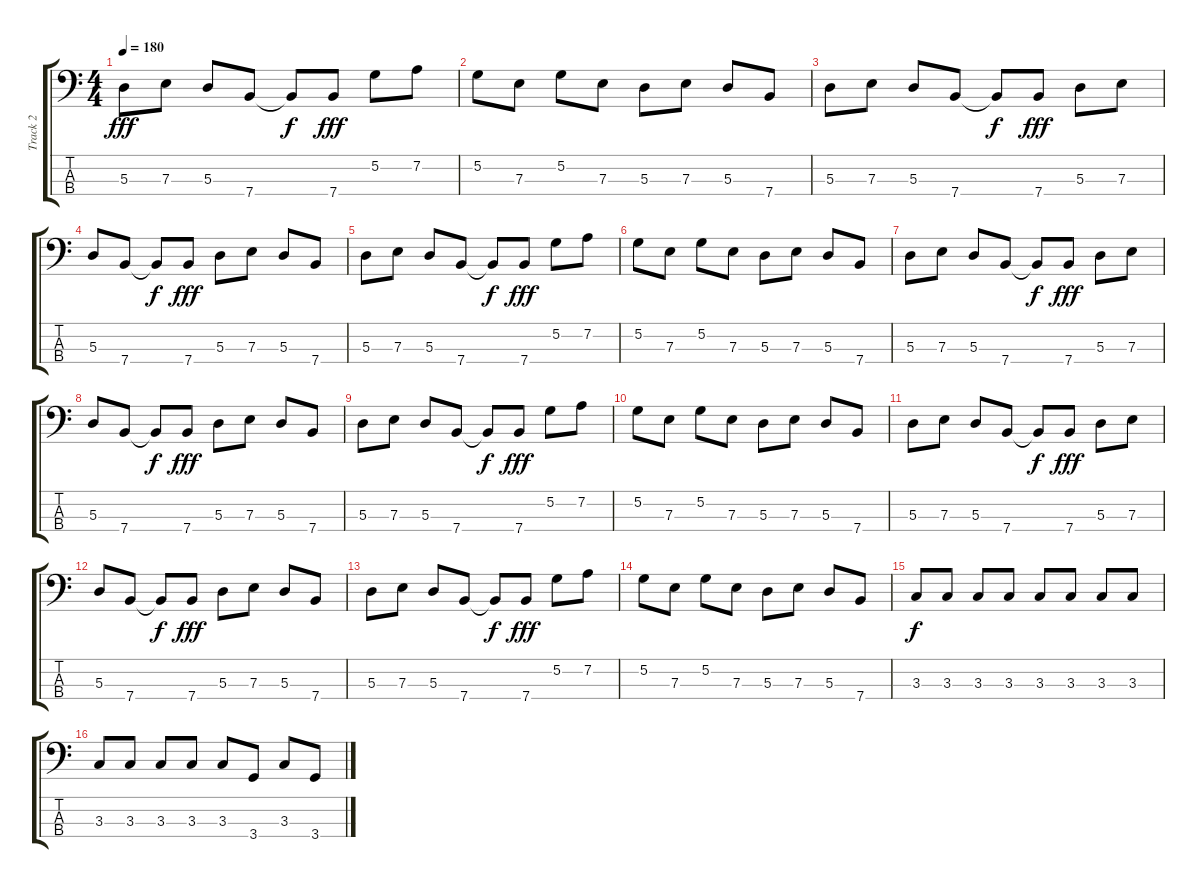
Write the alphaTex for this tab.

\track ("Track 2" "Track 2") {instrument electricbasspick}
\staff {score tabs}
\tuning (G2 D2 A1 E1) {hide}
\ts (4 4)
\tempo 180
\clef f4
\ks c
5.3.8{dy fff} 7.3.8 5.3.8 7.4.8 7.4{t}.8{dy f} 7.4.8{dy fff} 5.2.8 7.2.8 |
5.2.8 7.3.8 5.2.8 7.3.8 5.3.8 7.3.8 5.3.8 7.4.8 |
5.3.8 7.3.8 5.3.8 7.4.8 7.4{t}.8{dy f} 7.4.8{dy fff} 5.3.8 7.3.8 |
5.3.8 7.4.8 7.4{t}.8{dy f} 7.4.8{dy fff} 5.3.8 7.3.8 5.3.8 7.4.8 |
5.3.8 7.3.8 5.3.8 7.4.8 7.4{t}.8{dy f} 7.4.8{dy fff} 5.2.8 7.2.8 |
5.2.8 7.3.8 5.2.8 7.3.8 5.3.8 7.3.8 5.3.8 7.4.8 |
5.3.8 7.3.8 5.3.8 7.4.8 7.4{t}.8{dy f} 7.4.8{dy fff} 5.3.8 7.3.8 |
5.3.8 7.4.8 7.4{t}.8{dy f} 7.4.8{dy fff} 5.3.8 7.3.8 5.3.8 7.4.8 |
5.3.8 7.3.8 5.3.8 7.4.8 7.4{t}.8{dy f} 7.4.8{dy fff} 5.2.8 7.2.8 |
5.2.8 7.3.8 5.2.8 7.3.8 5.3.8 7.3.8 5.3.8 7.4.8 |
5.3.8 7.3.8 5.3.8 7.4.8 7.4{t}.8{dy f} 7.4.8{dy fff} 5.3.8 7.3.8 |
5.3.8 7.4.8 7.4{t}.8{dy f} 7.4.8{dy fff} 5.3.8 7.3.8 5.3.8 7.4.8 |
5.3.8 7.3.8 5.3.8 7.4.8 7.4{t}.8{dy f} 7.4.8{dy fff} 5.2.8 7.2.8 |
5.2.8 7.3.8 5.2.8 7.3.8 5.3.8 7.3.8 5.3.8 7.4.8 |
3.3.8{dy f} 3.3.8 3.3.8 3.3.8 3.3.8 3.3.8 3.3.8 3.3.8 |
3.3.8 3.3.8 3.3.8 3.3.8 3.3.8 3.4.8 3.3.8 3.4.8
